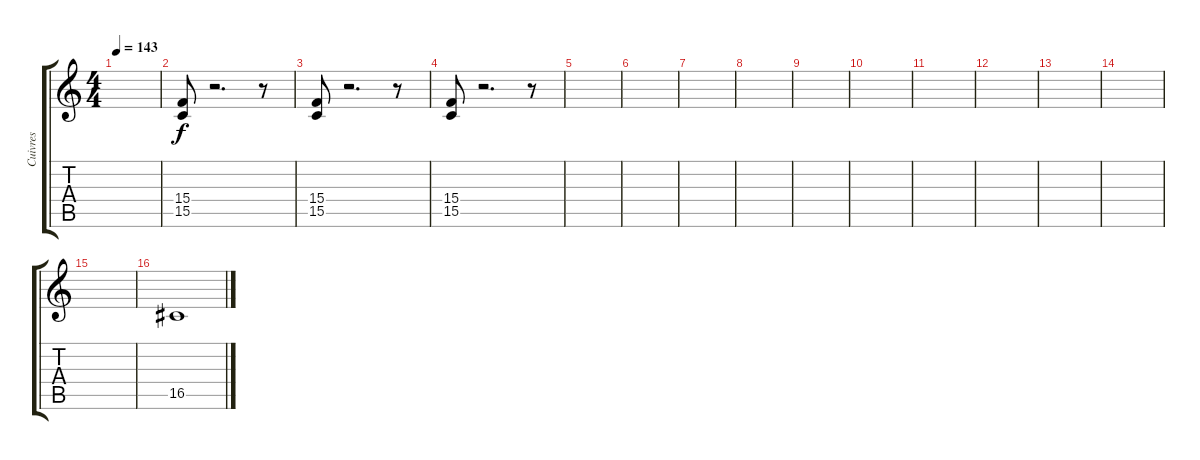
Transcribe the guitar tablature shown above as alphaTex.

\track ("Cuivres" "Cuivres") {instrument brasssection}
\staff {score tabs}
\tuning (E4 B3 G3 D3 A2 E2) {hide}
\ts (4 4)
\tempo 143
\clef g2
\ks c
|
(15.4 15.5).8 r.2{d} r.8 |
(15.4 15.5).8 r.2{d} r.8 |
(15.4 15.5).8 r.2{d} r.8 |
|
|
|
|
|
|
|
|
|
|
|
16.5.1
